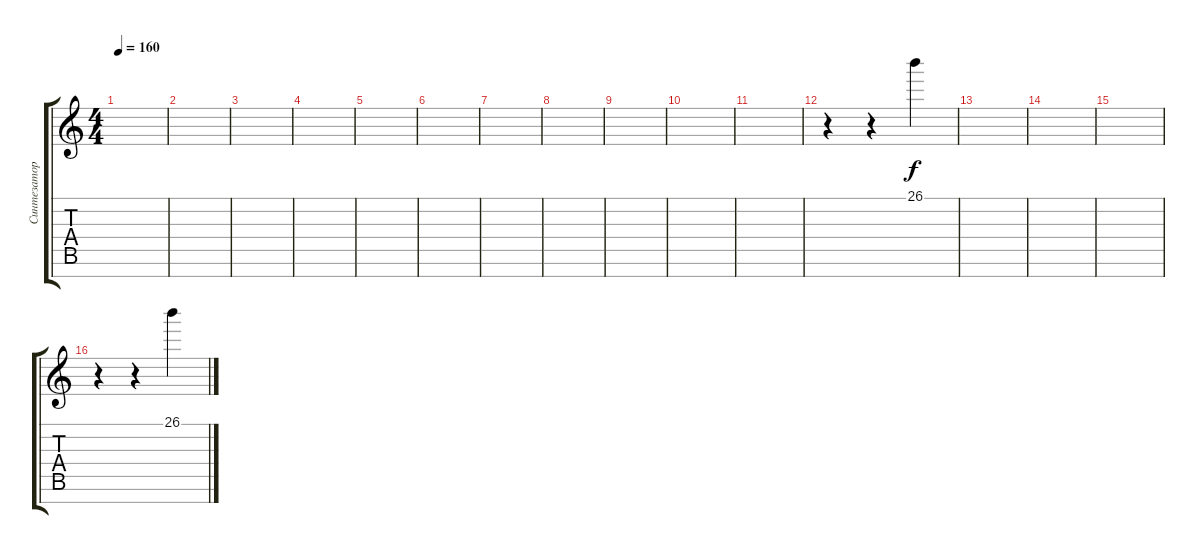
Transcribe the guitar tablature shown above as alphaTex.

\track ("Синтезатор (2)" "Синтезатор") {instrument lead1square}
\staff {score tabs}
\tuning (A4 E4 C4 G3 D3 A2 E2) {hide}
\ts (4 4)
\tempo 160
\clef g2
\ks c
|
|
|
|
|
|
|
|
|
|
|
r.4 r.4 26.1.4{instrument fx1rain} |
|
|
|
r.4 r.4 26.1.4
